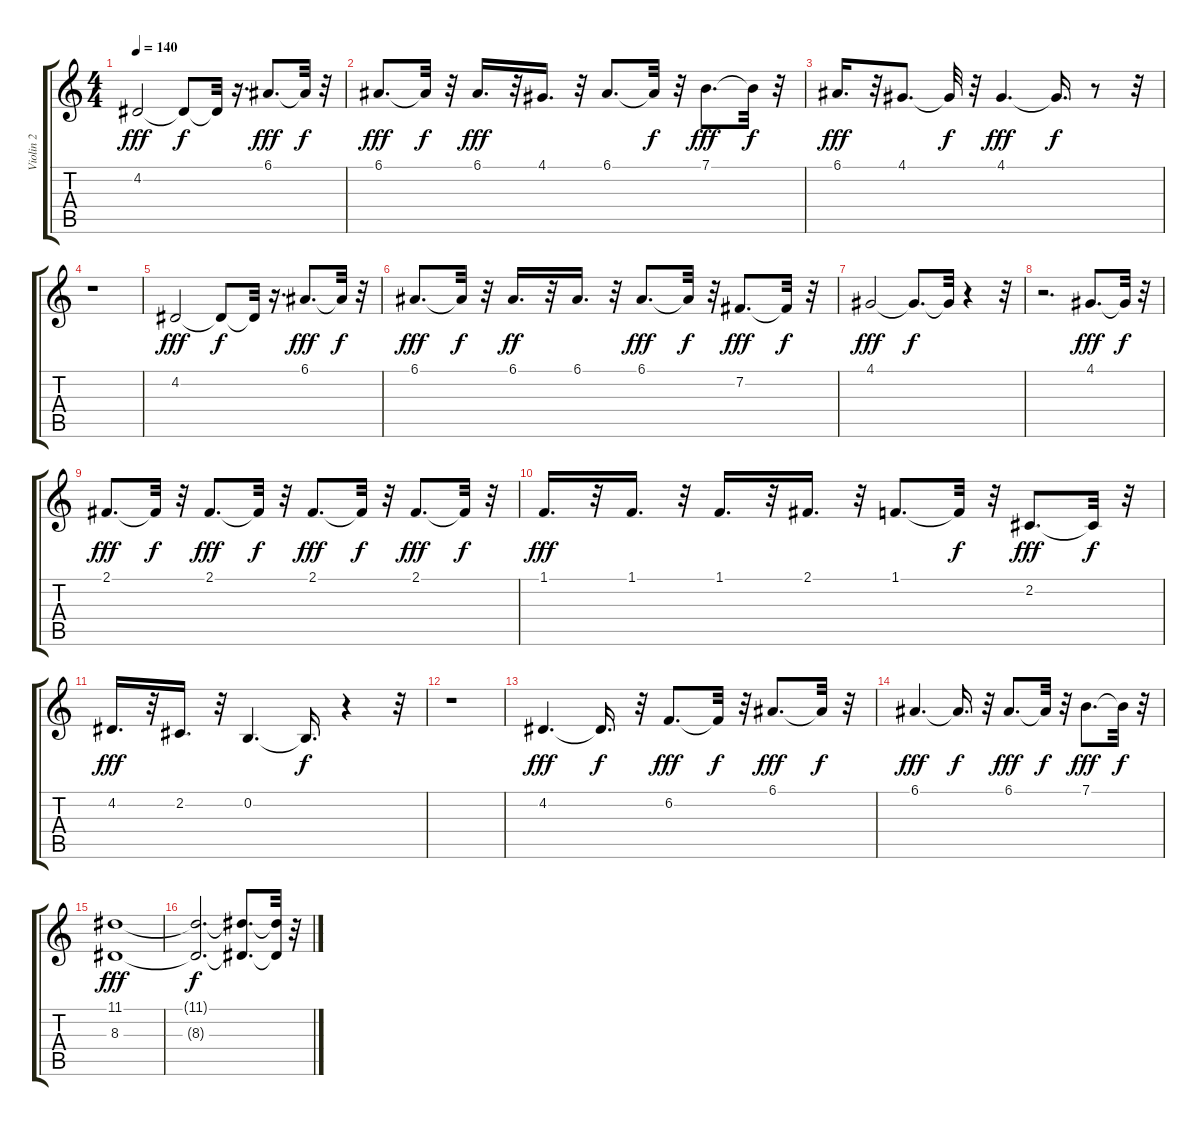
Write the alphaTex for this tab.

\track ("Violin 2" "Violin 2") {instrument tremolostrings}
\staff {score tabs}
\tuning (E4 B3 G3 D3 A2 E2) {hide}
\ts (4 4)
\tempo 140
\clef g2
\ks c
4.2.2{dy fff volume 16} 4.2{t}.8{dy f} 4.2{t}.32 r.16{d} 6.1.8{d dy fff volume 12} 6.1{t}.32{dy f} r.32 |
6.1.8{d dy fff} 6.1{t}.32{dy f} r.32 6.1.16{d dy fff} r.32 4.1.16{d} r.32 6.1.8{d} 6.1{t}.32{dy f} r.32 7.1.8{d dy fff} 7.1{t}.32{dy f} r.32 |
6.1.16{d dy fff} r.32 4.1.8{d} 4.1{t}.32{dy f} r.32 4.1.4{d dy fff} 4.1{t}.16{d dy f} r.8 r.32 |
r.1 |
4.2.2{dy fff volume 14} 4.2{t}.8{dy f} 4.2{t}.32 r.16{d} 6.1.8{d dy fff volume 13} 6.1{t}.32{dy f} r.32 |
6.1.8{d dy fff} 6.1{t}.32{dy f} r.32 6.1.16{d dy ff} r.32 6.1.16{d} r.32 6.1.8{d dy fff} 6.1{t}.32{dy f} r.32 7.2.8{d dy fff} 7.2{t}.32{dy f} r.32 |
4.1.2{dy fff} 4.1{t}.8{d dy f} 4.1{t}.32 r.4 r.32 |
r.2{d} 4.1.8{d dy fff volume 16} 4.1{t}.32{dy f} r.32 |
2.1.8{d dy fff} 2.1{t}.32{dy f} r.32 2.1.8{d dy fff} 2.1{t}.32{dy f} r.32 2.1.8{d dy fff} 2.1{t}.32{dy f} r.32 2.1.8{d dy fff} 2.1{t}.32{dy f} r.32 |
1.1.16{d dy fff} r.32 1.1.16{d} r.32 1.1.16{d} r.32 2.1.16{d} r.32 1.1.8{d} 1.1{t}.32{dy f} r.32 2.2.8{d dy fff} 2.2{t}.32{dy f} r.32 |
4.2.16{d dy fff} r.32 2.2.16{d} r.32 0.2.4{d} 0.2{t}.16{d dy f} r.4 r.32 |
r.1 |
4.2.4{d dy fff} 4.2{t}.16{d dy f} r.32 6.2.8{d dy fff} 6.2{t}.32{dy f} r.32 6.1.8{d dy fff} 6.1{t}.32{dy f} r.32 |
6.1.4{d dy fff} 6.1{t}.16{d dy f} r.32 6.1.8{d dy fff} 6.1{t}.32{dy f} r.32 7.1.8{d dy fff} 7.1{t}.32{dy f} r.32 |
(11.1 8.3).1{dy fff} |
(11.1{t} 8.3{t}).2{d dy f} (11.1{t} 8.3{t}).8{d} (11.1{t} 8.3{t}).32 r.32
